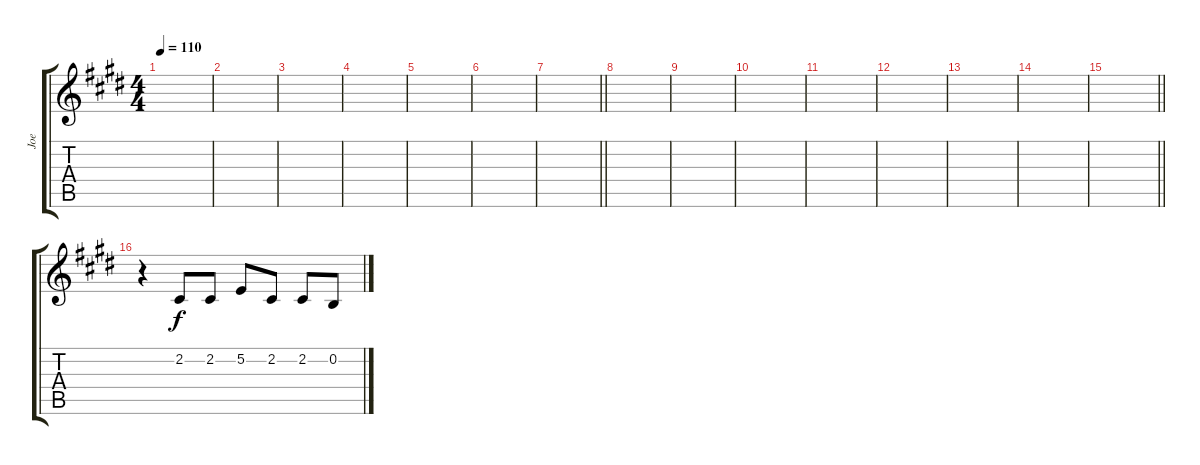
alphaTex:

\track ("Joe" "Joe") {instrument lead1square}
\staff {score tabs}
\tuning (E4 B3 G3 D3 A2 E2) {hide}
\ts (4 4)
\tempo 110
\clef g2
\ks c#minor
|
|
|
|
|
|
\barLineRight lightlight
|
|
|
|
|
|
|
|
\barLineRight lightlight
|
r.4 2.2.8 2.2.8 5.2.8 2.2.8 2.2.8 0.2.8
